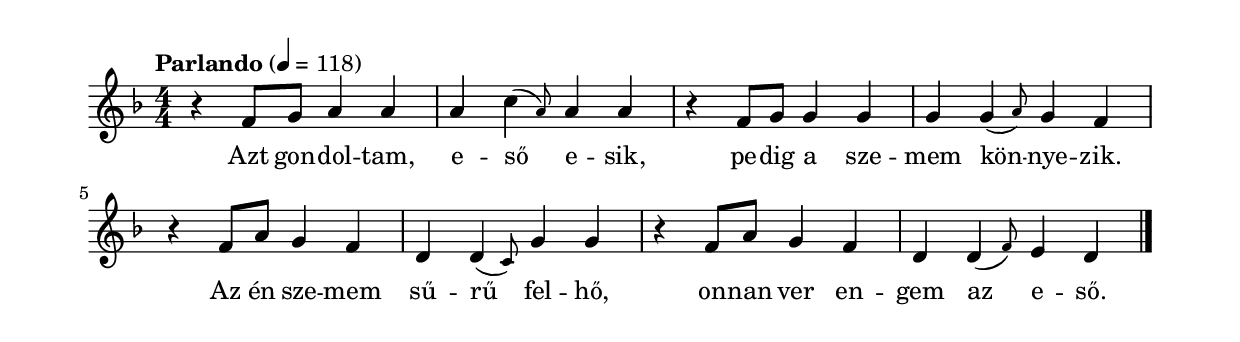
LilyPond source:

\paper {
  indent = 0\mm
  line-width = 180\mm
  oddHeaderMarkup = ""
  evenHeaderMarkup = ""
  oddFooterMarkup = ""
  evenFooterMarkup = ""
}

\score{
\relative c' {
\numericTimeSignature
\time 4/4
\key f \major
\tempo "Parlando" 4 = 118
r f8 g a4 a a \afterGrace c (a8) a4 a | r f8 g g4 g g \afterGrace g (a8) g4 f | r f8 a g4 f d \afterGrace d (c8) g'4 g r | f8 a g4 f d \afterGrace d (f8) e4 d\bar "|."
} 
\addlyrics {
  Azt gon -- dol -- tam, e -- ső e -- sik,
  pe -- dig a sze -- mem kön -- nye -- zik.
  Az én sze -- mem sű -- rű fel -- hő,
  on -- nan ver en -- gem az e -- ső.
  } 

\midi { }
\layout { }
}

\version "2.17.4"